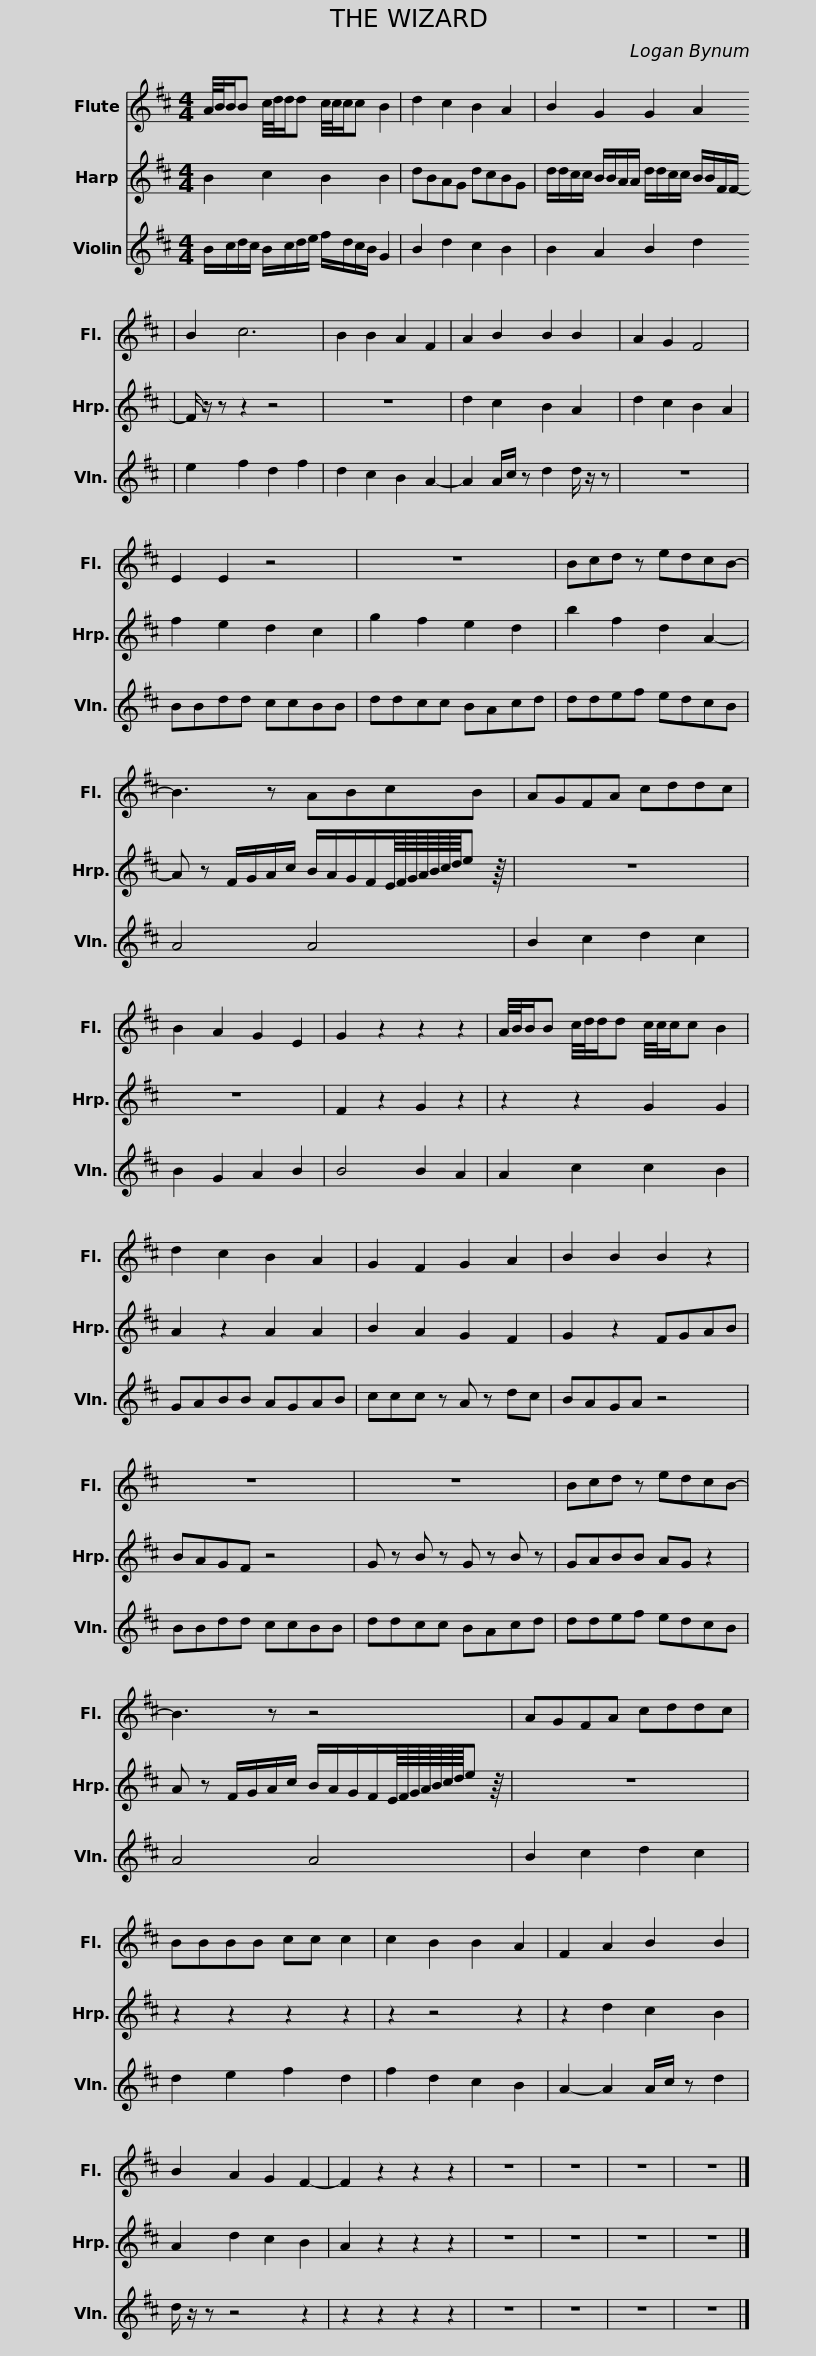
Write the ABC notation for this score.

X:1
%%score 1 2 3
L:1/8
M:4/4
I:linebreak $
K:D
V:1 treble
V:2 treble
V:3 treble
V:1
 A/4B/4B/B c/4d/4d/d c/4c/4c/c B2 | d2 c2 B2 A2 | B2 G2 G2 A2 |$ B2 c6 | B2 B2 A2 F2 | %5
 A2 B2 B2 B2 | A2 G2 F4 | E2 E2 z4 | z8 |$ Bcd z edcB- | %10
 B3 z ABcB | AGFA cddc | B2 A2 G2 E2 | G2 z2 z2 z2 |$ A/4B/4B/B c/4d/4d/d c/4c/4c/c B2 | %15
 d2 c2 B2 A2 | G2 F2 G2 A2 | B2 B2 B2 z2 | z8 |$ z8 | %20
 Bcd z edcB- | B3 z z4 | AGFA cddc |$ BBBB cc c2 | c2 B2 B2 A2 | %25
 F2 A2 B2 B2 | B2 A2 G2 F2- | F2 z2 z2 z2 | z8 | z8 | %30
 z8 | z8 |] %32
V:2
 B2 c2 B2 B2 | dBAG dcBG | d/d/c/c/ B/B/A/A/ d/d/c/c/ B/B/F/F/- |$ F/ z/ z z2 z4 | z8 | %5
 d2 c2 B2 A2 | d2 c2 B2 A2 | f2 e2 d2 c2 | g2 f2 e2 d2 |$ b2 f2 d2 A2- | %10
 A z F/G/A/c/ B/A/G/F/E/8F/8G/8A/8B/8c/8d/8e z/8 | z8 | z8 | F2 z2 G2 z2 |$ z2 z2 G2 G2 | %15
 A2 z2 A2 A2 | B2 A2 G2 F2 | G2 z2 FGAB | BAGF z4 |$ G z B z G z B z | %20
 GABB AG z2 | A z F/G/A/c/ B/A/G/F/E/8F/8G/8A/8B/8c/8d/8e z/8 | z8 |$ z2 z2 z2 z2 | z2 z4 z2 | %25
 z2 d2 c2 B2 | A2 d2 c2 B2 | A2 z2 z2 z2 | z8 | z8 | %30
 z8 | z8 |] %32
V:3
 B/c/d/c/ B/c/d/e/ f/d/c/B/ G2 | B2 d2 c2 B2 | B2 A2 B2 d2 |$ e2 f2 d2 f2 | d2 c2 B2 A2- | %5
 A2 A/c/ z d2 d/ z/ z | z8 | BBdd ccBB | ddcc BAcd |$ ddef edcB | %10
 A4 A4 | B2 c2 d2 c2 | B2 G2 A2 B2 | B4 B2 A2 |$ A2 c2 c2 B2 | %15
 GABB AGAB | ccc z A z dc | BAGA z4 | BBdd ccBB |$ ddcc BAcd | %20
 ddef edcB | A4 A4 | B2 c2 d2 c2 |$ d2 e2 f2 d2 | f2 d2 c2 B2 | %25
 A2- A2 A/c/ z d2 | d/ z/ z z4 z2 | z2 z2 z2 z2 | z8 | z8 | %30
 z8 | z8 |] %32
